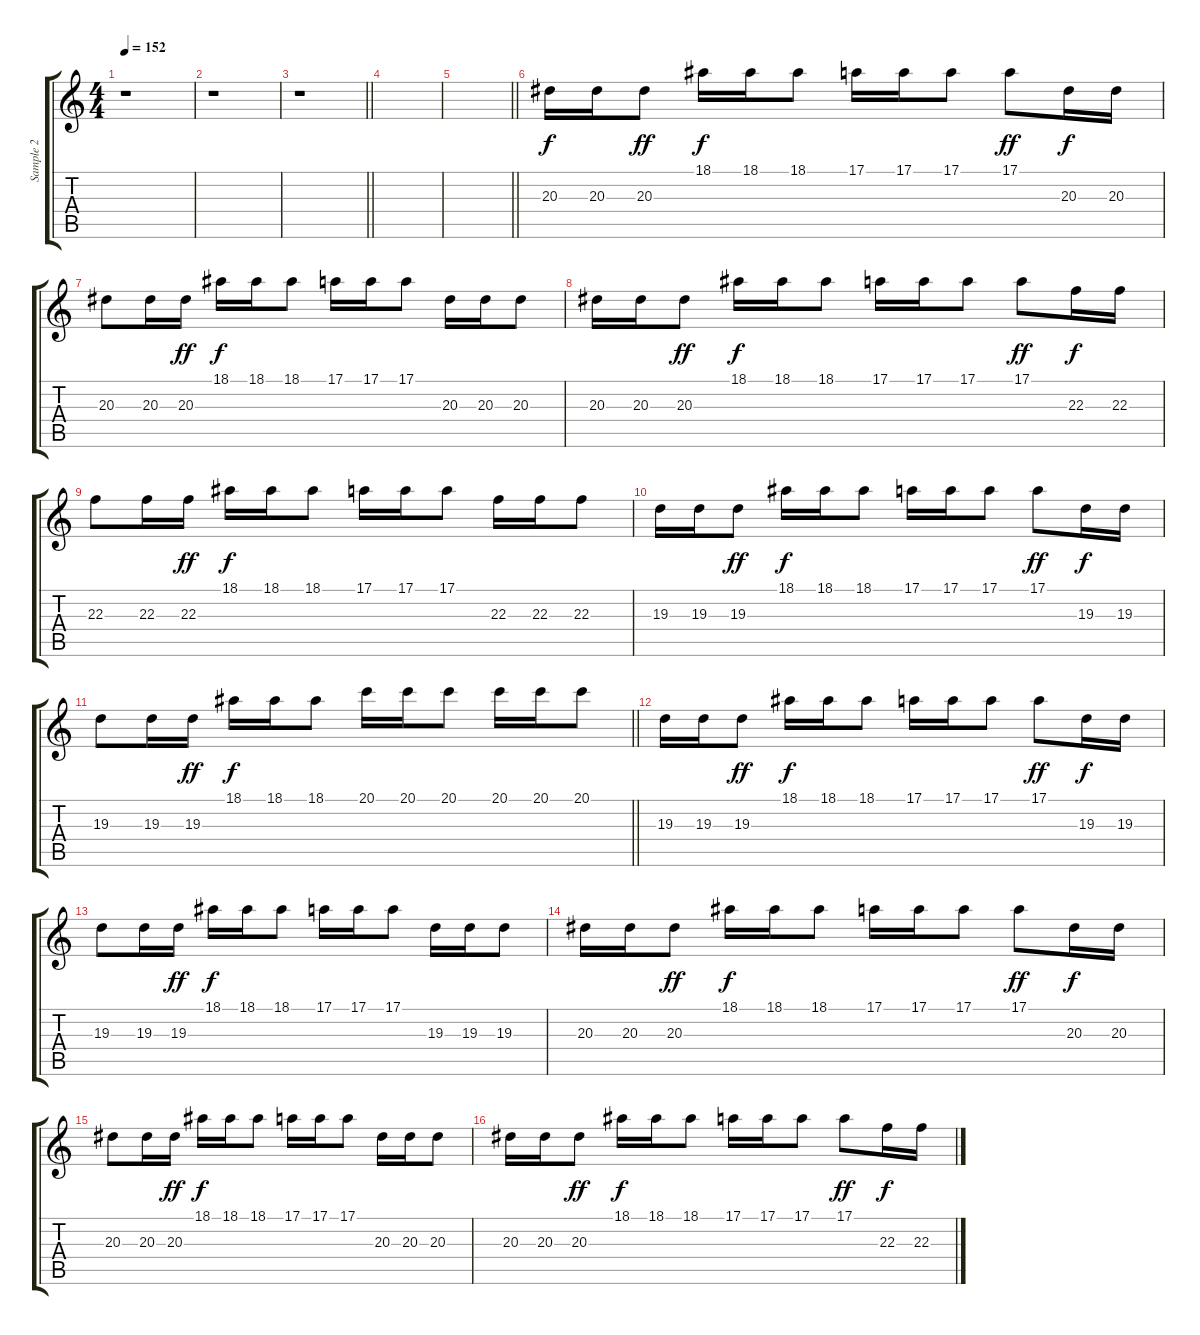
\track ("Sample 2" "Sample 2") {instrument lead2sawtooth}
\staff {score tabs}
\tuning (E4 B3 G3 D3 A2 E2) {hide}
\ts (4 4)
\tempo 152
\clef g2
\ks c
r.1{dy f} |
r.1 |
\barLineRight lightlight
r.1 |
\section ("" " ")
|
\barLineRight lightlight
|
\section ("" " ")
20.3.16 20.3.16 20.3.8{dy ff} 18.1.16{dy f} 18.1.16 18.1.8 17.1.16 17.1.16 17.1.8 17.1.8{dy ff} 20.3.16{dy f} 20.3.16 |
20.3.8 20.3.16 20.3.16{dy ff} 18.1.16{dy f} 18.1.16 18.1.8 17.1.16 17.1.16 17.1.8 20.3.16 20.3.16 20.3.8 |
20.3.16 20.3.16 20.3.8{dy ff} 18.1.16{dy f} 18.1.16 18.1.8 17.1.16 17.1.16 17.1.8 17.1.8{dy ff} 22.3.16{dy f} 22.3.16 |
22.3.8 22.3.16 22.3.16{dy ff} 18.1.16{dy f} 18.1.16 18.1.8 17.1.16 17.1.16 17.1.8 22.3.16 22.3.16 22.3.8 |
19.3.16 19.3.16 19.3.8{dy ff} 18.1.16{dy f} 18.1.16 18.1.8 17.1.16 17.1.16 17.1.8 17.1.8{dy ff} 19.3.16{dy f} 19.3.16 |
\barLineRight lightlight
19.3.8 19.3.16 19.3.16{dy ff} 18.1.16{dy f} 18.1.16 18.1.8 20.1.16 20.1.16 20.1.8 20.1.16 20.1.16 20.1.8 |
19.3.16 19.3.16 19.3.8{dy ff} 18.1.16{dy f} 18.1.16 18.1.8 17.1.16 17.1.16 17.1.8 17.1.8{dy ff} 19.3.16{dy f} 19.3.16 |
19.3.8 19.3.16 19.3.16{dy ff} 18.1.16{dy f} 18.1.16 18.1.8 17.1.16 17.1.16 17.1.8 19.3.16 19.3.16 19.3.8 |
20.3.16 20.3.16 20.3.8{dy ff} 18.1.16{dy f} 18.1.16 18.1.8 17.1.16 17.1.16 17.1.8 17.1.8{dy ff} 20.3.16{dy f} 20.3.16 |
20.3.8 20.3.16 20.3.16{dy ff} 18.1.16{dy f} 18.1.16 18.1.8 17.1.16 17.1.16 17.1.8 20.3.16 20.3.16 20.3.8 |
20.3.16 20.3.16 20.3.8{dy ff} 18.1.16{dy f} 18.1.16 18.1.8 17.1.16 17.1.16 17.1.8 17.1.8{dy ff} 22.3.16{dy f} 22.3.16
